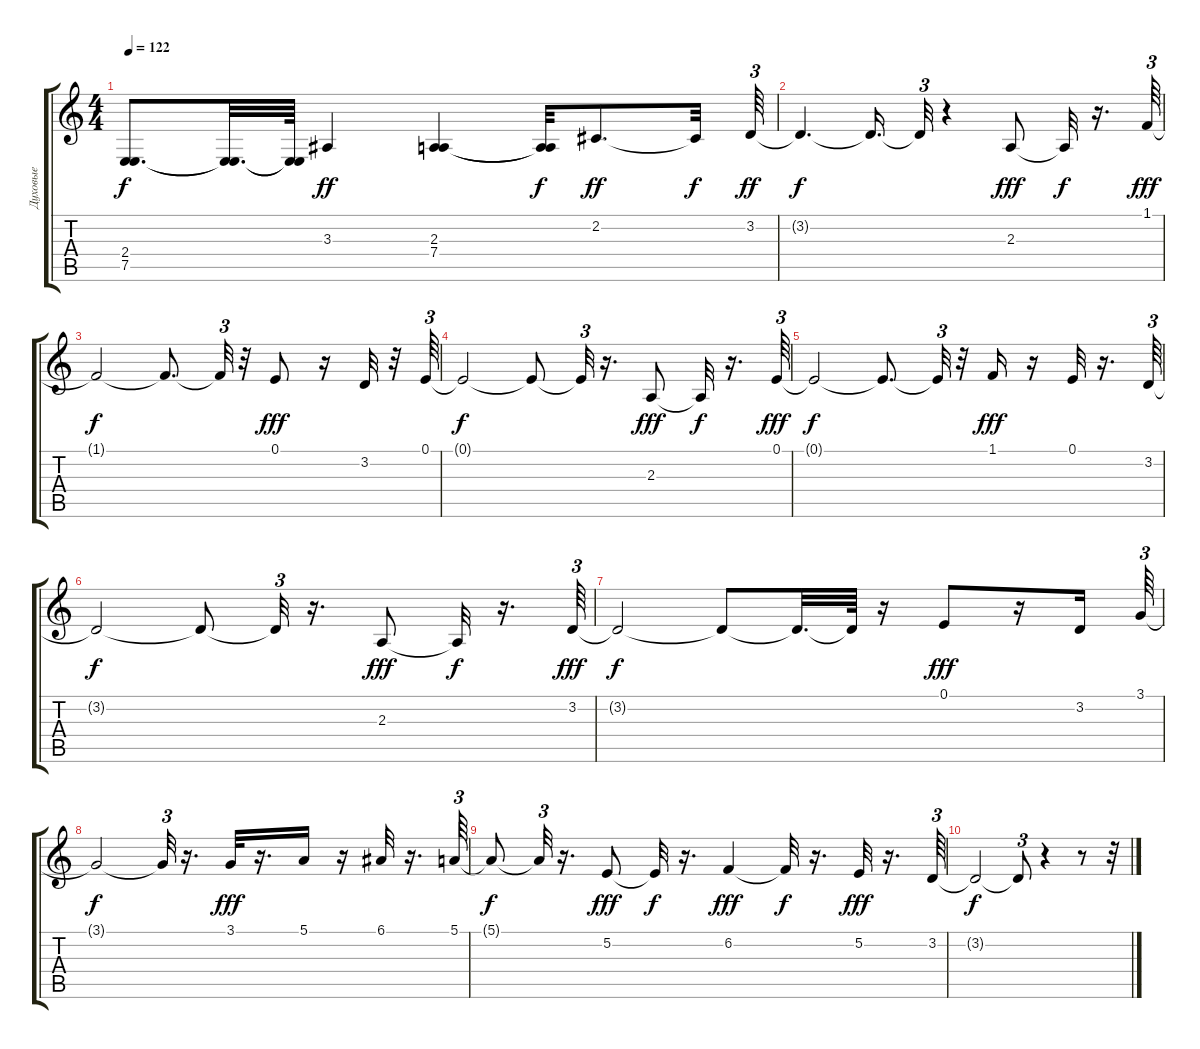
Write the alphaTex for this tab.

\track ("Духовые" "Духовые") {instrument synthbrass2}
\staff {score tabs}
\tuning (E4 B3 G3 D3 A2 E2) {hide}
\ts (4 4)
\tempo 122
\clef g2
\ks c
(2.4{t} 7.5{t}).8{d dy f} (2.4{t} 7.5{t}).32{d} (2.4{t} 7.5{t}).64 3.3.4{dy ff} (2.3 7.4).4 (2.3{t} 7.4{t}).32{dy f} 2.2.8{d dy ff} 2.2{t}.32{dy f} 3.2.64{tu (3 2) dy ff} |
3.2{t}.4{d dy f} 3.2{t}.16{d} 3.2{t}.32{tu (3 2)} r.4 2.3.8{dy fff} 2.3{t}.32{dy f} r.16{d} 1.1.64{tu (3 2) dy fff} |
1.1{t}.2{dy f} 1.1{t}.8{d} 1.1{t}.32{tu (3 2)} r.32 0.1.8{dy fff} r.16 3.2.32 r.32 0.1.64{tu (3 2)} |
0.1{t}.2{dy f} 0.1{t}.8 0.1{t}.32{tu (3 2)} r.16{d} 2.3.8{dy fff} 2.3{t}.32{dy f} r.16{d} 0.1.64{tu (3 2) dy fff} |
0.1{t}.2{dy f} 0.1{t}.8{d} 0.1{t}.32{tu (3 2)} r.32 1.1.16{dy fff} r.16 0.1.32 r.16{d} 3.2.64{tu (3 2)} |
3.2{t}.2{dy f} 3.2{t}.8 3.2{t}.32{tu (3 2)} r.16{d} 2.3.8{dy fff} 2.3{t}.32{dy f} r.16{d} 3.2.64{tu (3 2) dy fff} |
3.2{t}.2{dy f} 3.2{t}.8 3.2{t}.32{d} 3.2{t}.64 r.16 0.1.8{dy fff} r.16 3.2.16 3.1.64{tu (3 2)} |
3.1{t}.2{dy f} 3.1{t}.32{tu (3 2)} r.16{d} 3.1.32{dy fff} r.16{d} 5.1.16 r.16 6.1.32 r.16{d} 5.1.64{tu (3 2)} |
5.1{t}.8{dy f} 5.1{t}.32{tu (3 2)} r.16{d} 5.2.8{dy fff} 5.2{t}.32{dy f} r.16{d} 6.2.4{dy fff} 6.2{t}.32{dy f} r.16{d} 5.2.32{dy fff} r.16{d} 3.2.64{tu (3 2)} |
3.2{t}.2{dy f} 3.2{t}.8{tu (3 2)} r.4 r.8 r.32
